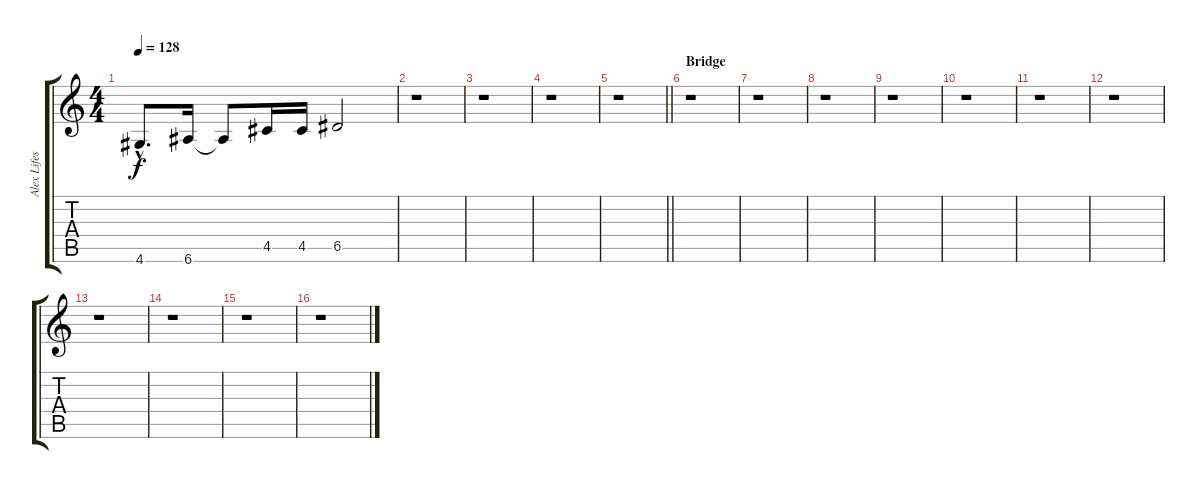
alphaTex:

\track ("Alex Lifeson 1" "Alex Lifes") {instrument overdrivenguitar}
\staff {score tabs}
\tuning (E4 B3 G3 D3 A2 E2) {hide}
\ts (4 4)
\tempo 128
\clef g2
\ks c
4.6{hac}.8{d dy f} 6.6.16 6.6{t}.8 4.5.16 4.5.16 6.5.2 |
r.1 |
r.1 |
r.1 |
\barLineRight lightlight
r.1 |
\section ("" "Bridge")
r.1 |
r.1 |
r.1 |
r.1 |
r.1 |
r.1 |
r.1 |
r.1 |
r.1 |
r.1 |
r.1
